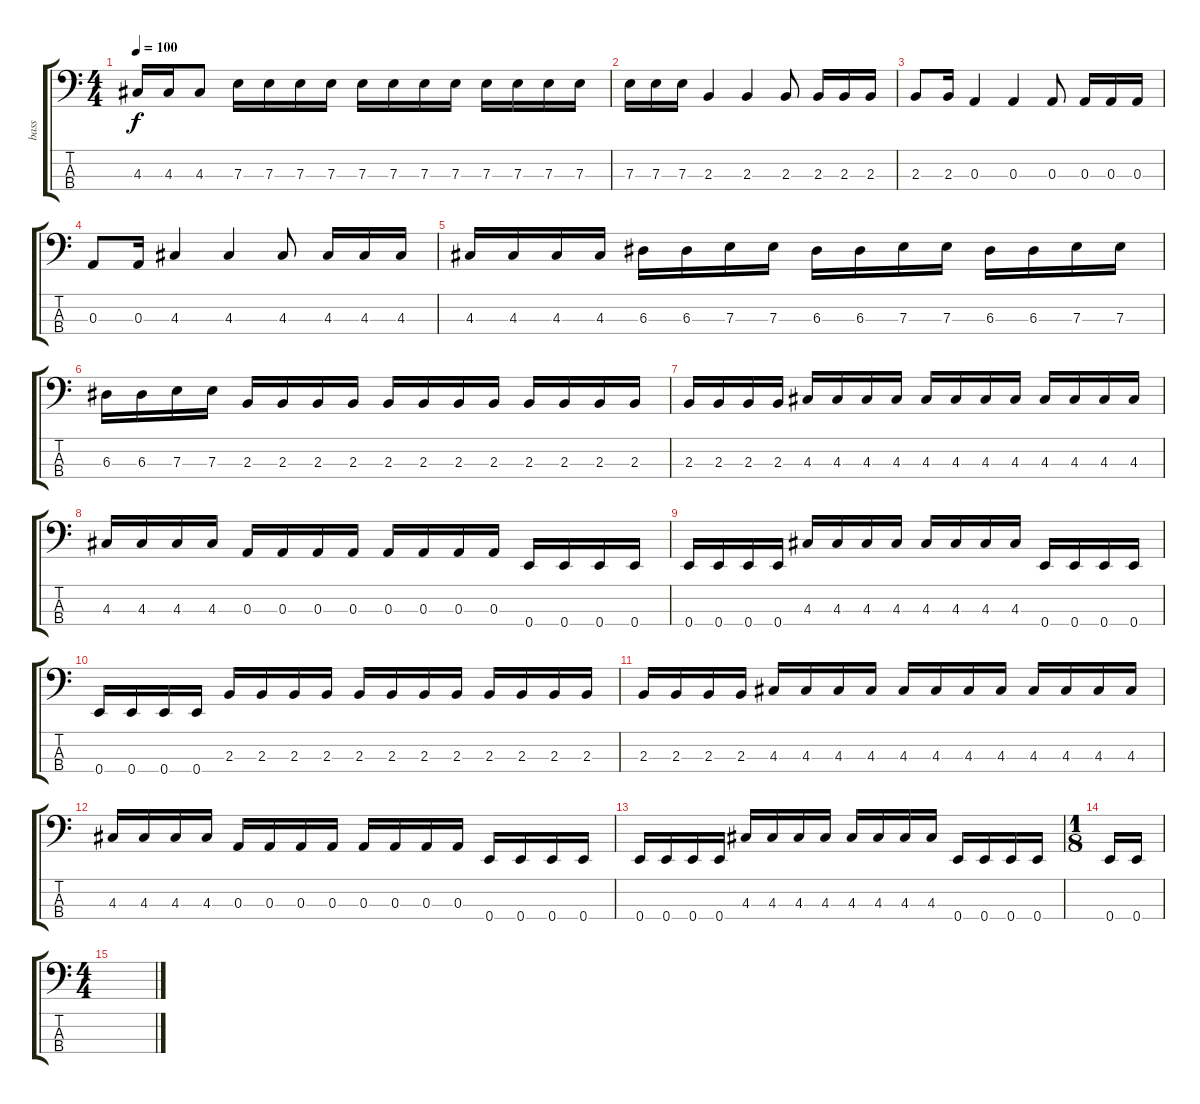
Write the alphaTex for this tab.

\track ("bass" "bass") {instrument electricbasspick}
\staff {score tabs}
\tuning (G2 D2 A1 E1) {hide}
\ts (4 4)
\tempo 100
\clef f4
\ks c
4.3.16{dy f} 4.3.16 4.3.8 7.3.16 7.3.16 7.3.16 7.3.16 7.3.16 7.3.16 7.3.16 7.3.16 7.3.16 7.3.16 7.3.16 7.3.16 |
7.3.16 7.3.16 7.3.16 2.3.4 2.3.4 2.3.8 2.3.16 2.3.16 2.3.16 |
2.3.8 2.3.16 0.3.4 0.3.4 0.3.8 0.3.16 0.3.16 0.3.16 |
0.3.8 0.3.16 4.3.4 4.3.4 4.3.8 4.3.16 4.3.16 4.3.16 |
4.3.16 4.3.16 4.3.16 4.3.16 6.3.16 6.3.16 7.3.16 7.3.16 6.3.16 6.3.16 7.3.16 7.3.16 6.3.16 6.3.16 7.3.16 7.3.16 |
6.3.16 6.3.16 7.3.16 7.3.16 2.3.16 2.3.16 2.3.16 2.3.16 2.3.16 2.3.16 2.3.16 2.3.16 2.3.16 2.3.16 2.3.16 2.3.16 |
2.3.16 2.3.16 2.3.16 2.3.16 4.3.16 4.3.16 4.3.16 4.3.16 4.3.16 4.3.16 4.3.16 4.3.16 4.3.16 4.3.16 4.3.16 4.3.16 |
4.3.16 4.3.16 4.3.16 4.3.16 0.3.16 0.3.16 0.3.16 0.3.16 0.3.16 0.3.16 0.3.16 0.3.16 0.4.16 0.4.16 0.4.16 0.4.16 |
0.4.16 0.4.16 0.4.16 0.4.16 4.3.16 4.3.16 4.3.16 4.3.16 4.3.16 4.3.16 4.3.16 4.3.16 0.4.16 0.4.16 0.4.16 0.4.16 |
0.4.16 0.4.16 0.4.16 0.4.16 2.3.16 2.3.16 2.3.16 2.3.16 2.3.16 2.3.16 2.3.16 2.3.16 2.3.16 2.3.16 2.3.16 2.3.16 |
2.3.16 2.3.16 2.3.16 2.3.16 4.3.16 4.3.16 4.3.16 4.3.16 4.3.16 4.3.16 4.3.16 4.3.16 4.3.16 4.3.16 4.3.16 4.3.16 |
4.3.16 4.3.16 4.3.16 4.3.16 0.3.16 0.3.16 0.3.16 0.3.16 0.3.16 0.3.16 0.3.16 0.3.16 0.4.16 0.4.16 0.4.16 0.4.16 |
0.4.16 0.4.16 0.4.16 0.4.16 4.3.16 4.3.16 4.3.16 4.3.16 4.3.16 4.3.16 4.3.16 4.3.16 0.4.16 0.4.16 0.4.16 0.4.16 |
\ts (1 8)
0.4.16 0.4.16 |
\ts (4 4)
